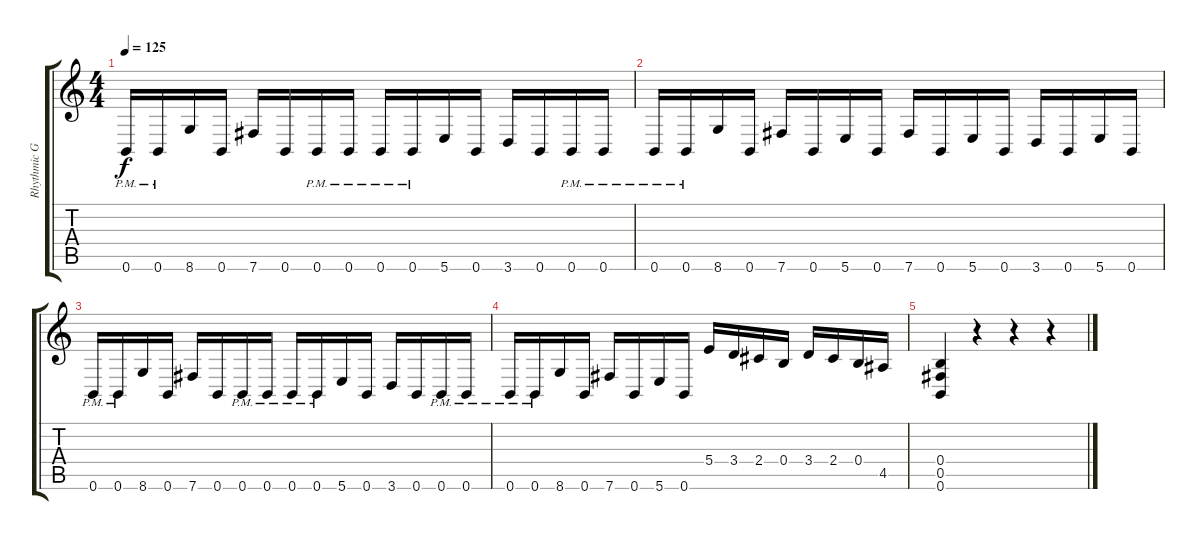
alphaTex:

\track ("Rhythmic Guitar" "Rhythmic G") {instrument distortionguitar}
\staff {score tabs}
\tuning (Db4 Ab3 E3 B2 Gb2 B1) {hide}
\ts (4 4)
\tempo 125
\clef g2
\ks c
0.6{pm}.16{dy f} 0.6{pm}.16 8.6.16 0.6.16 7.6.16 0.6.16 0.6{pm}.16 0.6{pm}.16 0.6{pm}.16 0.6{pm}.16 5.6.16 0.6.16 3.6.16 0.6.16 0.6{pm}.16 0.6{pm}.16 |
0.6{pm}.16 0.6{pm}.16 8.6.16 0.6.16 7.6.16 0.6.16 5.6.16 0.6.16 7.6.16 0.6.16 5.6.16 0.6.16 3.6.16 0.6.16 5.6.16 0.6.16 |
0.6{pm}.16 0.6{pm}.16 8.6.16 0.6.16 7.6.16 0.6.16 0.6{pm}.16 0.6{pm}.16 0.6{pm}.16 0.6{pm}.16 5.6.16 0.6.16 3.6.16 0.6.16 0.6{pm}.16 0.6{pm}.16 |
0.6{pm}.16 0.6{pm}.16 8.6.16 0.6.16 7.6.16 0.6.16 5.6.16 0.6.16 5.4.16 3.4.16 2.4.16 0.4.16 3.4.16 2.4.16 0.4.16 4.5.16 |
(0.4 0.5 0.6).4 r.4 r.4 r.4
